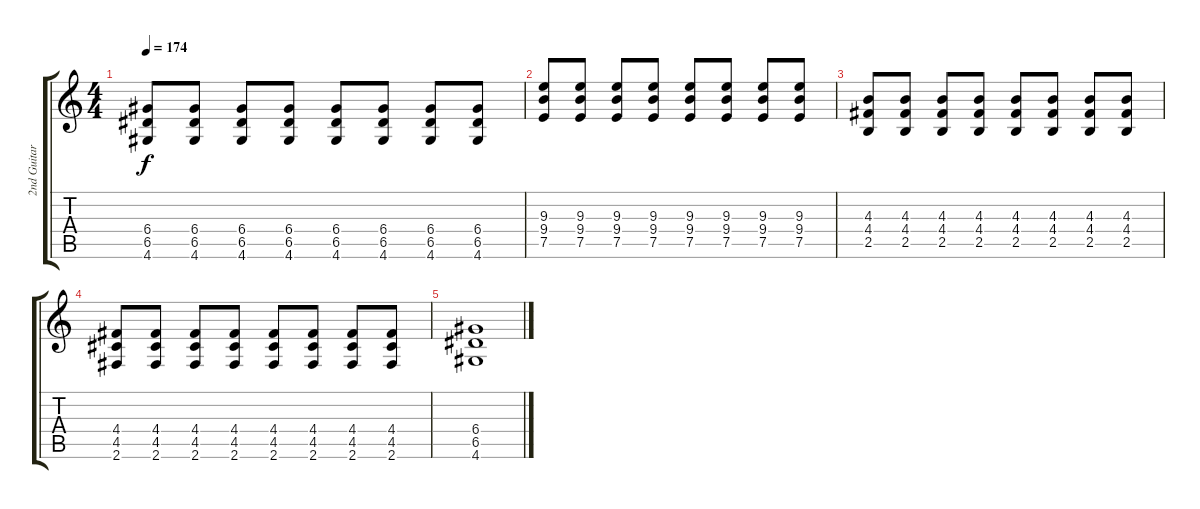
\track ("2nd Guitar" "2nd Guitar") {instrument overdrivenguitar}
\staff {score tabs}
\tuning (E4 B3 G3 D3 A2 E2) {hide}
\ts (4 4)
\tempo 174
\clef g2
\ks c
(6.4 6.5 4.6).8{dy f} (6.4 6.5 4.6).8 (6.4 6.5 4.6).8 (6.4 6.5 4.6).8 (6.4 6.5 4.6).8 (6.4 6.5 4.6).8 (6.4 6.5 4.6).8 (6.4 6.5 4.6).8 |
(9.3 9.4 7.5).8 (9.3 9.4 7.5).8 (9.3 9.4 7.5).8 (9.3 9.4 7.5).8 (9.3 9.4 7.5).8 (9.3 9.4 7.5).8 (9.3 9.4 7.5).8 (9.3 9.4 7.5).8 |
(4.3 4.4 2.5).8 (4.3 4.4 2.5).8 (4.3 4.4 2.5).8 (4.3 4.4 2.5).8 (4.3 4.4 2.5).8 (4.3 4.4 2.5).8 (4.3 4.4 2.5).8 (4.3 4.4 2.5).8 |
(4.4 4.5 2.6).8 (4.4 4.5 2.6).8 (4.4 4.5 2.6).8 (4.4 4.5 2.6).8 (4.4 4.5 2.6).8 (4.4 4.5 2.6).8 (4.4 4.5 2.6).8 (4.4 4.5 2.6).8 |
(6.4 6.5 4.6).1
